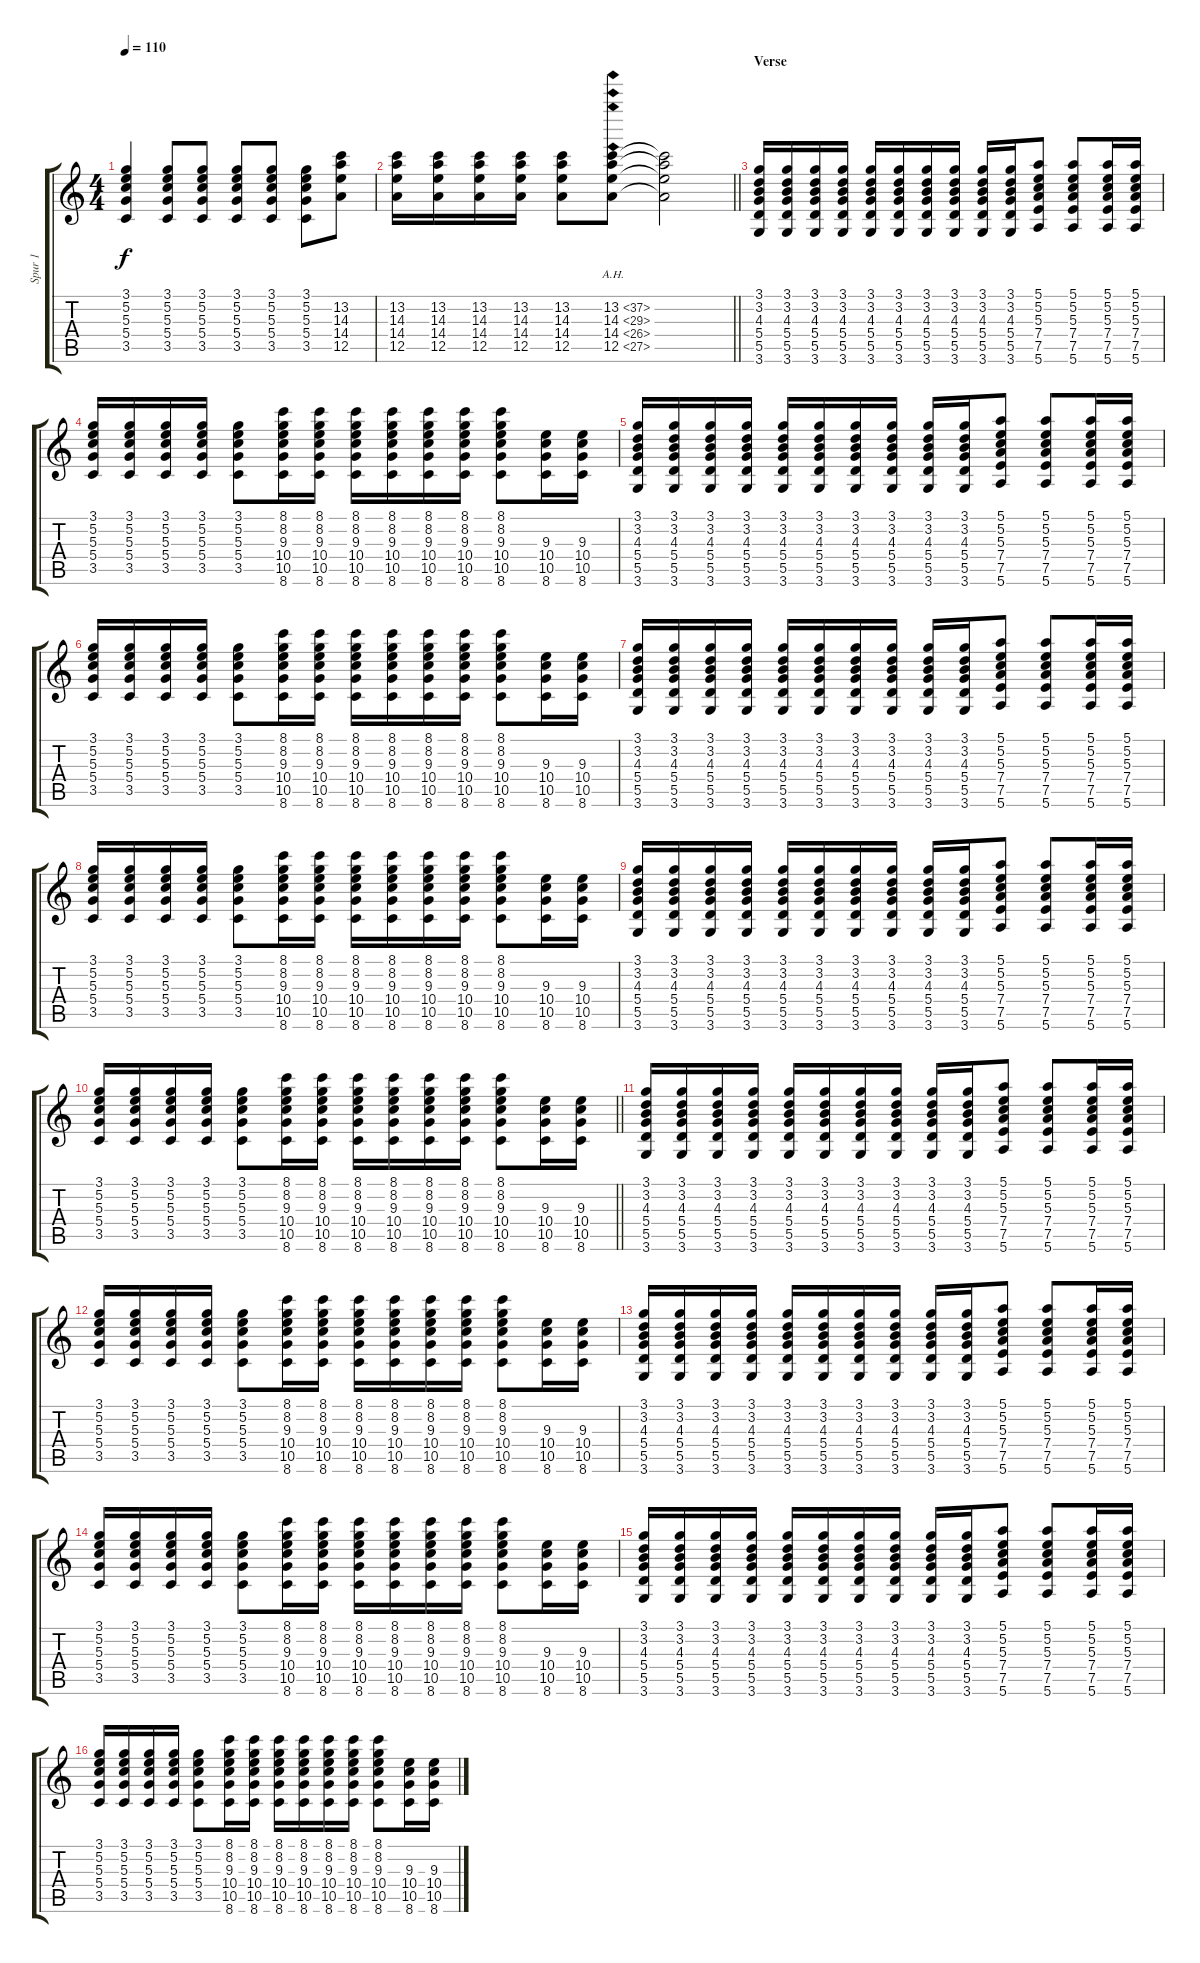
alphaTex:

\track ("Spur 1" "Spur 1") {instrument overdrivenguitar}
\staff {score tabs}
\tuning (E4 B3 G3 D3 A2 E2) {hide}
\ts (4 4)
\tempo 110
\clef g2
\ks c
(3.1 5.2 5.3 5.4 3.5).4{dy f} (3.1 5.2 5.3 5.4 3.5).8 (3.1 5.2 5.3 5.4 3.5).8 (3.1 5.2 5.3 5.4 3.5).8 (3.1 5.2 5.3 5.4 3.5).8 (3.1 5.2 5.3 5.4 3.5).8 (13.2 14.3 14.4 12.5).8 |
\barLineRight lightlight
(13.2 14.3 14.4 12.5).16 (13.2 14.3 14.4 12.5).16 (13.2 14.3 14.4 12.5).16 (13.2 14.3 14.4 12.5).16 (13.2 14.3 14.4 12.5).8 (13.2{ah 24} 14.3{ah 15} 14.4{ah 12} 12.5{ah 15}).8{volume 7} (13.2{t} 14.3{t} 14.4{t} 12.5{t}).2 |
\section ("" "Verse")
(3.1 3.2 4.3 5.4 5.5 3.6).16{volume 13} (3.1 3.2 4.3 5.4 5.5 3.6).16 (3.1 3.2 4.3 5.4 5.5 3.6).16 (3.1 3.2 4.3 5.4 5.5 3.6).16 (3.1 3.2 4.3 5.4 5.5 3.6).16 (3.1 3.2 4.3 5.4 5.5 3.6).16 (3.1 3.2 4.3 5.4 5.5 3.6).16 (3.1 3.2 4.3 5.4 5.5 3.6).16 (3.1 3.2 4.3 5.4 5.5 3.6).16 (3.1 3.2 4.3 5.4 5.5 3.6).16 (5.1 5.2 5.3 7.4 7.5 5.6).8 (5.1 5.2 5.3 7.4 7.5 5.6).8 (5.1 5.2 5.3 7.4 7.5 5.6).16 (5.1 5.2 5.3 7.4 7.5 5.6).16 |
(3.1 5.2 5.3 5.4 3.5).16 (3.1 5.2 5.3 5.4 3.5).16 (3.1 5.2 5.3 5.4 3.5).16 (3.1 5.2 5.3 5.4 3.5).16 (3.1 5.2 5.3 5.4 3.5).8 (8.1 8.2 9.3 10.4 10.5 8.6).16 (8.1 8.2 9.3 10.4 10.5 8.6).16 (8.1 8.2 9.3 10.4 10.5 8.6).16 (8.1 8.2 9.3 10.4 10.5 8.6).16 (8.1 8.2 9.3 10.4 10.5 8.6).16 (8.1 8.2 9.3 10.4 10.5 8.6).16 (8.1 8.2 9.3 10.4 10.5 8.6).8 (9.3 10.4 10.5 8.6).16 (9.3 10.4 10.5 8.6).16 |
(3.1 3.2 4.3 5.4 5.5 3.6).16 (3.1 3.2 4.3 5.4 5.5 3.6).16 (3.1 3.2 4.3 5.4 5.5 3.6).16 (3.1 3.2 4.3 5.4 5.5 3.6).16 (3.1 3.2 4.3 5.4 5.5 3.6).16 (3.1 3.2 4.3 5.4 5.5 3.6).16 (3.1 3.2 4.3 5.4 5.5 3.6).16 (3.1 3.2 4.3 5.4 5.5 3.6).16 (3.1 3.2 4.3 5.4 5.5 3.6).16 (3.1 3.2 4.3 5.4 5.5 3.6).16 (5.1 5.2 5.3 7.4 7.5 5.6).8 (5.1 5.2 5.3 7.4 7.5 5.6).8 (5.1 5.2 5.3 7.4 7.5 5.6).16 (5.1 5.2 5.3 7.4 7.5 5.6).16 |
(3.1 5.2 5.3 5.4 3.5).16 (3.1 5.2 5.3 5.4 3.5).16 (3.1 5.2 5.3 5.4 3.5).16 (3.1 5.2 5.3 5.4 3.5).16 (3.1 5.2 5.3 5.4 3.5).8 (8.1 8.2 9.3 10.4 10.5 8.6).16 (8.1 8.2 9.3 10.4 10.5 8.6).16 (8.1 8.2 9.3 10.4 10.5 8.6).16 (8.1 8.2 9.3 10.4 10.5 8.6).16 (8.1 8.2 9.3 10.4 10.5 8.6).16 (8.1 8.2 9.3 10.4 10.5 8.6).16 (8.1 8.2 9.3 10.4 10.5 8.6).8 (9.3 10.4 10.5 8.6).16 (9.3 10.4 10.5 8.6).16 |
(3.1 3.2 4.3 5.4 5.5 3.6).16 (3.1 3.2 4.3 5.4 5.5 3.6).16 (3.1 3.2 4.3 5.4 5.5 3.6).16 (3.1 3.2 4.3 5.4 5.5 3.6).16 (3.1 3.2 4.3 5.4 5.5 3.6).16 (3.1 3.2 4.3 5.4 5.5 3.6).16 (3.1 3.2 4.3 5.4 5.5 3.6).16 (3.1 3.2 4.3 5.4 5.5 3.6).16 (3.1 3.2 4.3 5.4 5.5 3.6).16 (3.1 3.2 4.3 5.4 5.5 3.6).16 (5.1 5.2 5.3 7.4 7.5 5.6).8 (5.1 5.2 5.3 7.4 7.5 5.6).8 (5.1 5.2 5.3 7.4 7.5 5.6).16 (5.1 5.2 5.3 7.4 7.5 5.6).16 |
(3.1 5.2 5.3 5.4 3.5).16 (3.1 5.2 5.3 5.4 3.5).16 (3.1 5.2 5.3 5.4 3.5).16 (3.1 5.2 5.3 5.4 3.5).16 (3.1 5.2 5.3 5.4 3.5).8 (8.1 8.2 9.3 10.4 10.5 8.6).16 (8.1 8.2 9.3 10.4 10.5 8.6).16 (8.1 8.2 9.3 10.4 10.5 8.6).16 (8.1 8.2 9.3 10.4 10.5 8.6).16 (8.1 8.2 9.3 10.4 10.5 8.6).16 (8.1 8.2 9.3 10.4 10.5 8.6).16 (8.1 8.2 9.3 10.4 10.5 8.6).8 (9.3 10.4 10.5 8.6).16 (9.3 10.4 10.5 8.6).16 |
(3.1 3.2 4.3 5.4 5.5 3.6).16 (3.1 3.2 4.3 5.4 5.5 3.6).16 (3.1 3.2 4.3 5.4 5.5 3.6).16 (3.1 3.2 4.3 5.4 5.5 3.6).16 (3.1 3.2 4.3 5.4 5.5 3.6).16 (3.1 3.2 4.3 5.4 5.5 3.6).16 (3.1 3.2 4.3 5.4 5.5 3.6).16 (3.1 3.2 4.3 5.4 5.5 3.6).16 (3.1 3.2 4.3 5.4 5.5 3.6).16 (3.1 3.2 4.3 5.4 5.5 3.6).16 (5.1 5.2 5.3 7.4 7.5 5.6).8 (5.1 5.2 5.3 7.4 7.5 5.6).8 (5.1 5.2 5.3 7.4 7.5 5.6).16 (5.1 5.2 5.3 7.4 7.5 5.6).16 |
\barLineRight lightlight
(3.1 5.2 5.3 5.4 3.5).16 (3.1 5.2 5.3 5.4 3.5).16 (3.1 5.2 5.3 5.4 3.5).16 (3.1 5.2 5.3 5.4 3.5).16 (3.1 5.2 5.3 5.4 3.5).8 (8.1 8.2 9.3 10.4 10.5 8.6).16 (8.1 8.2 9.3 10.4 10.5 8.6).16 (8.1 8.2 9.3 10.4 10.5 8.6).16 (8.1 8.2 9.3 10.4 10.5 8.6).16 (8.1 8.2 9.3 10.4 10.5 8.6).16 (8.1 8.2 9.3 10.4 10.5 8.6).16 (8.1 8.2 9.3 10.4 10.5 8.6).8 (9.3 10.4 10.5 8.6).16 (9.3 10.4 10.5 8.6).16 |
(3.1 3.2 4.3 5.4 5.5 3.6).16 (3.1 3.2 4.3 5.4 5.5 3.6).16 (3.1 3.2 4.3 5.4 5.5 3.6).16 (3.1 3.2 4.3 5.4 5.5 3.6).16 (3.1 3.2 4.3 5.4 5.5 3.6).16 (3.1 3.2 4.3 5.4 5.5 3.6).16 (3.1 3.2 4.3 5.4 5.5 3.6).16 (3.1 3.2 4.3 5.4 5.5 3.6).16 (3.1 3.2 4.3 5.4 5.5 3.6).16 (3.1 3.2 4.3 5.4 5.5 3.6).16 (5.1 5.2 5.3 7.4 7.5 5.6).8 (5.1 5.2 5.3 7.4 7.5 5.6).8 (5.1 5.2 5.3 7.4 7.5 5.6).16 (5.1 5.2 5.3 7.4 7.5 5.6).16 |
(3.1 5.2 5.3 5.4 3.5).16 (3.1 5.2 5.3 5.4 3.5).16 (3.1 5.2 5.3 5.4 3.5).16 (3.1 5.2 5.3 5.4 3.5).16 (3.1 5.2 5.3 5.4 3.5).8 (8.1 8.2 9.3 10.4 10.5 8.6).16 (8.1 8.2 9.3 10.4 10.5 8.6).16 (8.1 8.2 9.3 10.4 10.5 8.6).16 (8.1 8.2 9.3 10.4 10.5 8.6).16 (8.1 8.2 9.3 10.4 10.5 8.6).16 (8.1 8.2 9.3 10.4 10.5 8.6).16 (8.1 8.2 9.3 10.4 10.5 8.6).8 (9.3 10.4 10.5 8.6).16 (9.3 10.4 10.5 8.6).16 |
(3.1 3.2 4.3 5.4 5.5 3.6).16 (3.1 3.2 4.3 5.4 5.5 3.6).16 (3.1 3.2 4.3 5.4 5.5 3.6).16 (3.1 3.2 4.3 5.4 5.5 3.6).16 (3.1 3.2 4.3 5.4 5.5 3.6).16 (3.1 3.2 4.3 5.4 5.5 3.6).16 (3.1 3.2 4.3 5.4 5.5 3.6).16 (3.1 3.2 4.3 5.4 5.5 3.6).16 (3.1 3.2 4.3 5.4 5.5 3.6).16 (3.1 3.2 4.3 5.4 5.5 3.6).16 (5.1 5.2 5.3 7.4 7.5 5.6).8 (5.1 5.2 5.3 7.4 7.5 5.6).8 (5.1 5.2 5.3 7.4 7.5 5.6).16 (5.1 5.2 5.3 7.4 7.5 5.6).16 |
(3.1 5.2 5.3 5.4 3.5).16 (3.1 5.2 5.3 5.4 3.5).16 (3.1 5.2 5.3 5.4 3.5).16 (3.1 5.2 5.3 5.4 3.5).16 (3.1 5.2 5.3 5.4 3.5).8 (8.1 8.2 9.3 10.4 10.5 8.6).16 (8.1 8.2 9.3 10.4 10.5 8.6).16 (8.1 8.2 9.3 10.4 10.5 8.6).16 (8.1 8.2 9.3 10.4 10.5 8.6).16 (8.1 8.2 9.3 10.4 10.5 8.6).16 (8.1 8.2 9.3 10.4 10.5 8.6).16 (8.1 8.2 9.3 10.4 10.5 8.6).8 (9.3 10.4 10.5 8.6).16 (9.3 10.4 10.5 8.6).16 |
(3.1 3.2 4.3 5.4 5.5 3.6).16 (3.1 3.2 4.3 5.4 5.5 3.6).16 (3.1 3.2 4.3 5.4 5.5 3.6).16 (3.1 3.2 4.3 5.4 5.5 3.6).16 (3.1 3.2 4.3 5.4 5.5 3.6).16 (3.1 3.2 4.3 5.4 5.5 3.6).16 (3.1 3.2 4.3 5.4 5.5 3.6).16 (3.1 3.2 4.3 5.4 5.5 3.6).16 (3.1 3.2 4.3 5.4 5.5 3.6).16 (3.1 3.2 4.3 5.4 5.5 3.6).16 (5.1 5.2 5.3 7.4 7.5 5.6).8 (5.1 5.2 5.3 7.4 7.5 5.6).8 (5.1 5.2 5.3 7.4 7.5 5.6).16 (5.1 5.2 5.3 7.4 7.5 5.6).16 |
(3.1 5.2 5.3 5.4 3.5).16 (3.1 5.2 5.3 5.4 3.5).16 (3.1 5.2 5.3 5.4 3.5).16 (3.1 5.2 5.3 5.4 3.5).16 (3.1 5.2 5.3 5.4 3.5).8 (8.1 8.2 9.3 10.4 10.5 8.6).16 (8.1 8.2 9.3 10.4 10.5 8.6).16 (8.1 8.2 9.3 10.4 10.5 8.6).16 (8.1 8.2 9.3 10.4 10.5 8.6).16 (8.1 8.2 9.3 10.4 10.5 8.6).16 (8.1 8.2 9.3 10.4 10.5 8.6).16 (8.1 8.2 9.3 10.4 10.5 8.6).8 (9.3 10.4 10.5 8.6).16 (9.3 10.4 10.5 8.6).16
